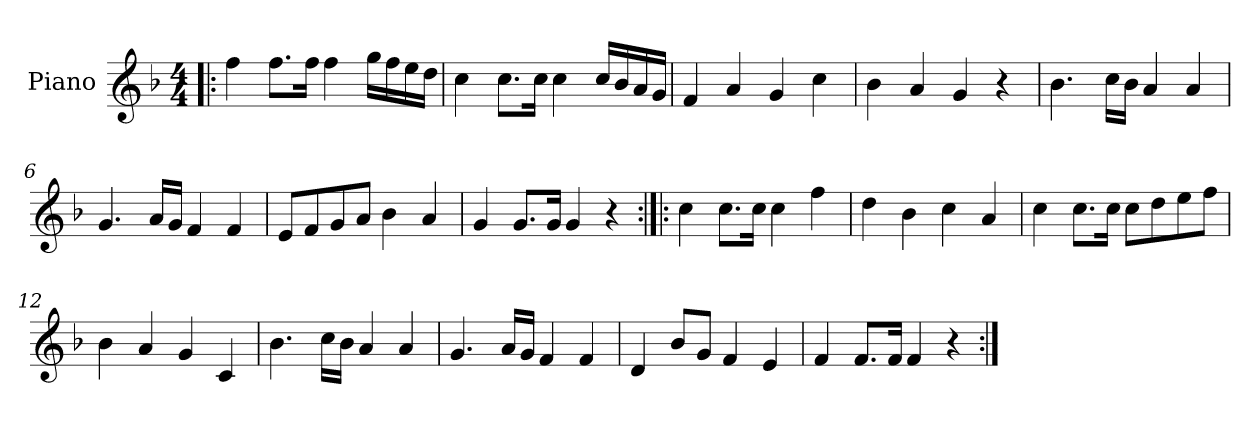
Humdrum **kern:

**kern
*part1
*staff1
*I"Piano
*I'Pno
*clefG2
*k[b-]
*F:
*M4/4
=1!|:
4ff\
8.ff\L
16ff\Jk
4ff\
16gg\LL
16ff\
16ee\
16dd\JJ
=2
4cc\
8.cc\L
16cc\Jk
4cc\
16cc/LL
16b-/
16a/
16g/JJ
=3
4f/
4a/
4g/
4cc\
=4
4b-\
4a/
4g/
4r
=5
4.b-\
16cc\LL
16b-\JJ
4a/
4a/
=6
4.g/
16a/LL
16g/JJ
4f/
4f/
!!LO:LB:g=z
=7
8e/L
8f/
8g/
8a/J
4b-\
4a/
=8
4g/
8.g/L
16g/Jk
4g/
4r
=9:|!|:
4cc\
8.cc\L
16cc\Jk
4cc\
4ff\
=10
4dd\
4b-\
4cc\
4a/
=11
4cc\
8.cc\L
16cc\Jk
8cc\L
8dd\
8ee\
8ff\J
=12
4b-\
4a/
4g/
4c/
!!LO:LB:g=z
=13
4.b-\
16cc\LL
16b-\JJ
4a/
4a/
=14
4.g/
16a/LL
16g/JJ
4f/
4f/
=15
4d/
8b-/L
8g/J
4f/
4e/
=16
4f/
8.f/L
16f/Jk
4f/
4r
=:|!
*-
